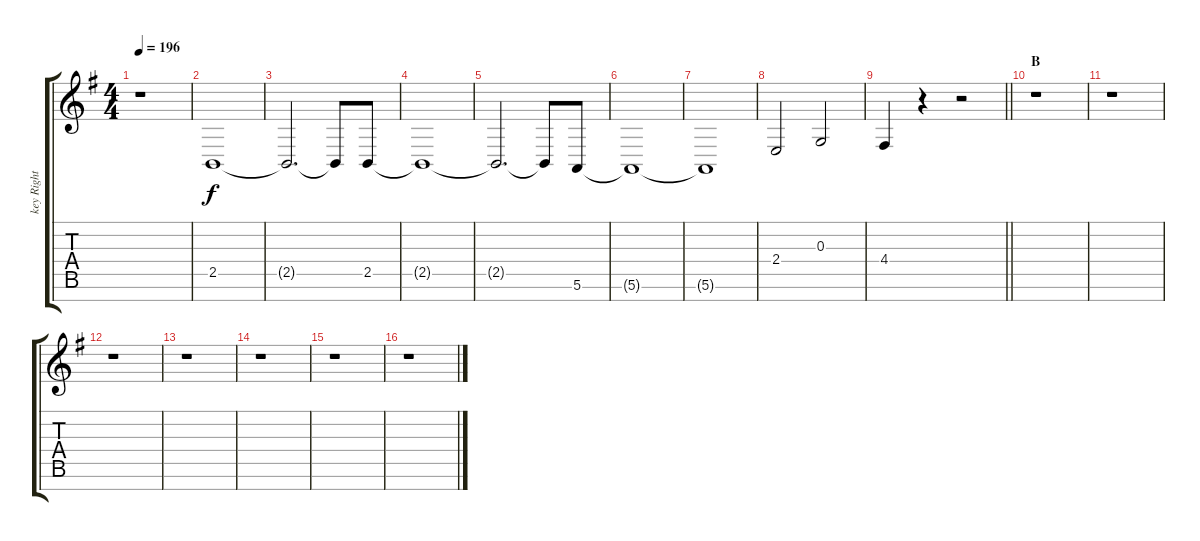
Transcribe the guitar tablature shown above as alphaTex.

\track ("key Right" "key Right") {instrument acousticgrandpiano}
\staff {score tabs}
\tuning (E4 B3 G3 D3 A2 E2 B1) {hide}
\ts (4 4)
\tempo 196
\clef g2
\ks g
r.1{dy f} |
2.5.1 |
2.5{t}.2{d} 2.5{t}.8 2.5.8 |
2.5{t}.1 |
2.5{t}.2{d} 2.5{t}.8 5.6.8 |
5.6{t}.1 |
5.6{t}.1 |
2.4.2 0.3.2 |
\barLineRight lightlight
4.4.4 r.4 r.2 |
\section ("" "B")
r.1 |
r.1 |
r.1 |
r.1 |
r.1 |
r.1 |
r.1
